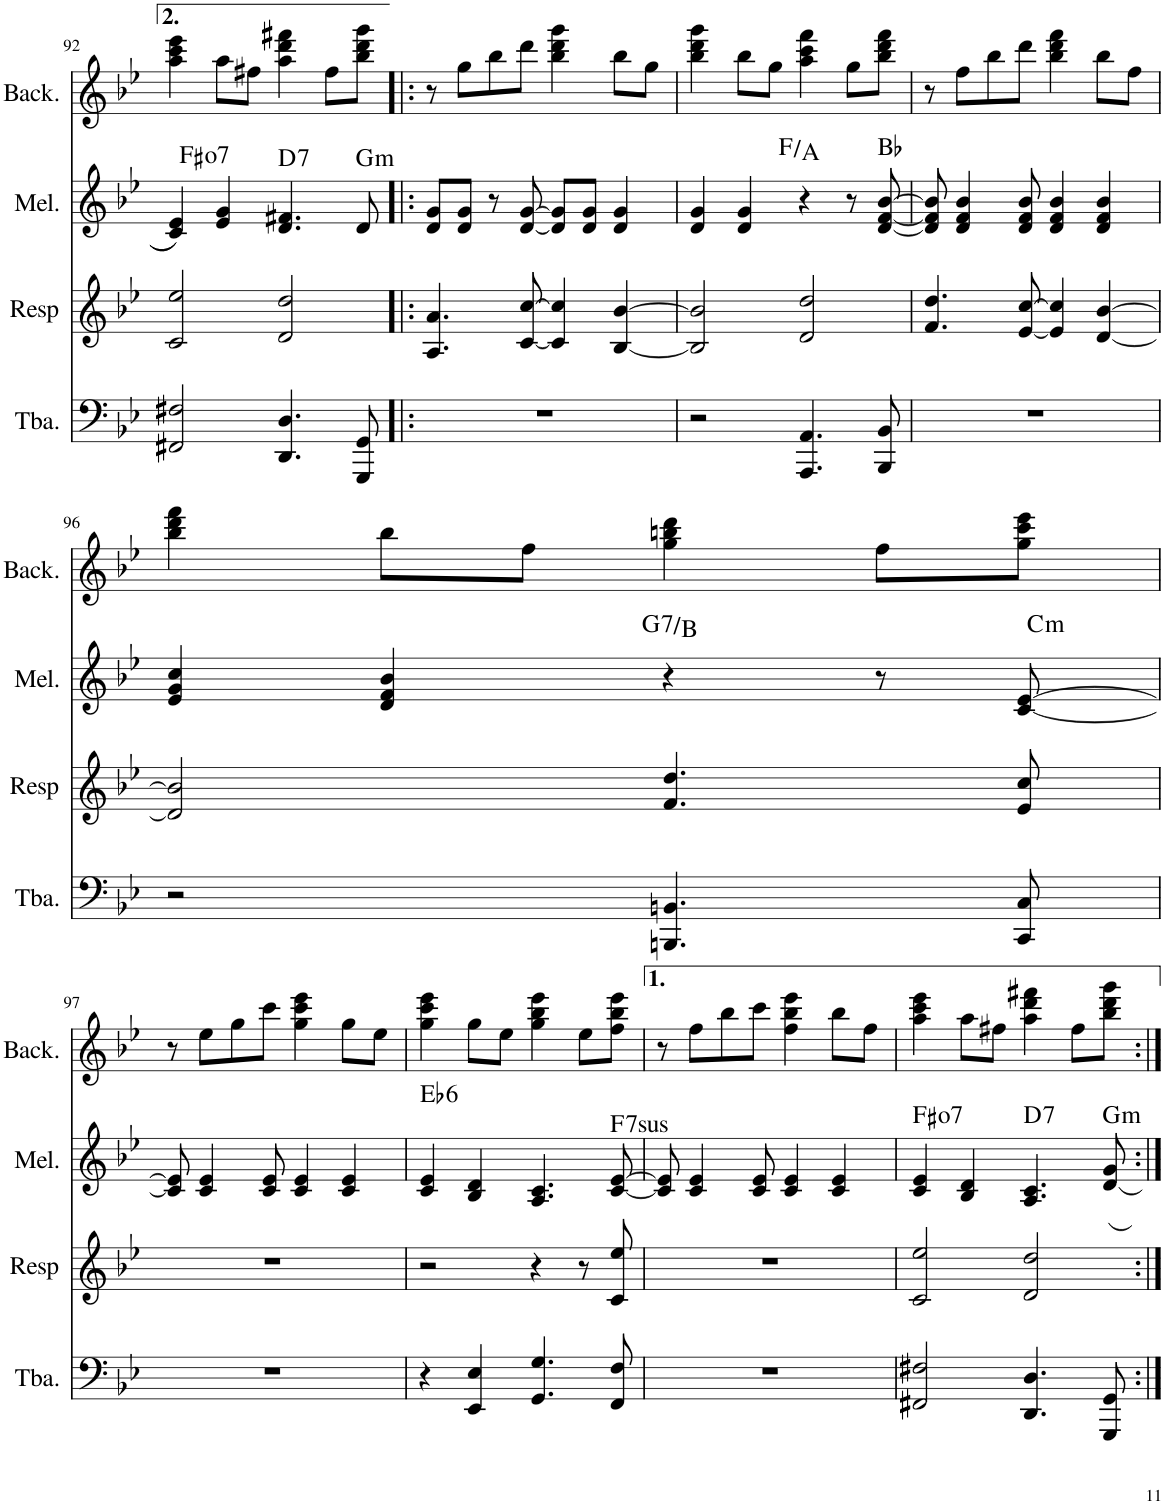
**kern	**kern	**kern	**harte	**kern
*part4	*part3	*part2	*part2	*part1
*staff4	*staff3	*staff2	*	*staff1
*I"Tuba	*I"Response	*I"Melody	*	*I"Backing Reeds
*I'Tba.	*I'Resp	*I'Mel.	*	*I'Back.
!!LO:PB:g=z
*clefF4	*clefG2	*clefG2	*	*clefG2
*	*ITrd5c9	*ITrd1c2	*	*
*k[b-e-]	*k[b-e-]	*k[b-e-]	*	*k[b-e-]
*M2/2	*M2/2	*M2/2	*	*M2/2
*met(c|)	*met(c|)	*met(c|)	*	*met(c|)
=92	=92	=92	=92	=92
!	!	!	!LO:H:kt=7	!
2FF#X/ 2F#X/	2c/ 2ee-/	4c/ 4e-/	F#:dim7	4aa\ 4ccc\ 4eee-\
.	.	4e-/ 4g/	.	8aa\L
.	.	.	.	8ff#X\J
!	!	!	!LO:H:kt=7	!
4.DD/ 4.D/	2d/ 2dd/	4.d/ 4.f#X/	D:7	4aa\ 4ddd\ 4fff#X\
.	.	.	.	8ff#\L
!	!	!	!LO:H:kt=m	!
8GGG/ 8GG/	.	8d/	G:min	8bb-\ 8ddd\ 8ggg\J
=93!|:	=93!|:	=93!|:	=93!|:	=93!|:
1r	4.A/ 4.a/	8d/ 8g/L	.	8r
.	.	8d/ 8g/J	.	8gg\L
.	.	8r	.	8bb-\
.	[8c/ [8cc/	[8d/ [8g/	.	8ddd\J
.	4c/] 4cc/]	8d/] 8g/]L	.	4bb-\ 4ddd\ 4ggg\
.	.	8d/ 8g/J	.	.
.	[4B-/ [4b-/	4d/ 4g/	.	8bb-\L
.	.	.	.	8gg\J
=94	=94	=94	=94	=94
2r	2B-/] 2b-/]	4d/ 4g/	.	4bb-\ 4ddd\ 4ggg\
.	.	4d/ 4g/	.	8bb-\L
.	.	.	.	8gg\J
4.AAA/ 4.AA/	2d/ 2dd/	4r	F:maj/3	4aa\ 4ccc\ 4fff\
.	.	8r	.	8gg\L
8BBB-/ 8BB-/	.	[8d/ [8f/ [8b-/	Bb:maj	8bb-\ 8ddd\ 8fff\J
=95	=95	=95	=95	=95
1r	4.f/ 4.dd/	8d/] 8f/] 8b-/]	.	8r
.	.	4d/ 4f/ 4b-/	.	8ff\L
.	.	.	.	8bb-\
.	[8e-/ [8cc/	8d/ 8f/ 8b-/	.	8ddd\J
.	4e-/] 4cc/]	4d/ 4f/ 4b-/	.	4bb-\ 4ddd\ 4fff\
.	[4d/ [4b-/	4d/ 4f/ 4b-/	.	8bb-\L
.	.	.	.	8ff\J
!!LO:LB:g=z
=96	=96	=96	=96	=96
2r	2d/] 2b-/]	4e-/ 4g/ 4cc/	.	4bb-\ 4ddd\ 4fff\
.	.	4d/ 4f/ 4b-/	.	8bb-\L
.	.	.	.	8ff\J
!	!	!	!LO:H:kt=7	!
4.BBBn/ 4.BBn/	4.f/ 4.dd/	4r	G:7/3	4gg\ 4bbn\ 4ddd\
.	.	8r	.	8ff\L
!	!	!	!LO:H:kt=m	!
8CC/ 8C/	8e-/ 8cc/	[8c/ [8e-/	C:min	8gg\ 8ccc\ 8eee-\J
!!LO:LB:g=z
=97	=97	=97	=97	=97
1r	1r	8c/] 8e-/]	.	8r
.	.	4c/ 4e-/	.	8ee-\L
.	.	.	.	8gg\
.	.	8c/ 8e-/	.	8ccc\J
.	.	4c/ 4e-/	.	4gg\ 4ccc\ 4eee-\
.	.	4c/ 4e-/	.	8gg\L
.	.	.	.	8ee-\J
=98	=98	=98	=98	=98
!	!	!	!LO:H:kt=6	!
4r	2r	4c/ 4e-/	Eb:maj6	4gg\ 4ccc\ 4eee-\
4EE-/ 4E-/	.	4B-/ 4d/	.	8gg\L
.	.	.	.	8ee-\J
4.GG/ 4.G/	4r	4.A/ 4.c/	.	4gg\ 4bb-\ 4eee-\
.	8r	.	.	8ee-\L
!	!	!	!LO:H:kt=7sus	!
8FF/ 8F/	8c/ 8ee-/	[8c/ [8e-/	F:sus4(7)	8ff\ 8bb-\ 8eee-\J
=99	=99	=99	=99	=99
1r	1r	8c/] 8e-/]	.	8r
.	.	4c/ 4e-/	.	8ff\L
.	.	.	.	8bb-\
.	.	8c/ 8e-/	.	8ccc\J
.	.	4c/ 4e-/	.	4ff\ 4bb-\ 4eee-\
.	.	4c/ 4e-/	.	8bb-\L
.	.	.	.	8ff\J
=100	=100	=100	=100	=100
!	!	!	!LO:H:kt=7	!
2FF#X/ 2F#X/	2c/ 2ee-/	4c/ 4e-/	F#:dim7	4aa\ 4ccc\ 4eee-\
.	.	4B-/ 4d/	.	8aa\L
.	.	.	.	8ff#X\J
!	!	!	!LO:H:kt=7	!
4.DD/ 4.D/	2d/ 2dd/	4.A/ 4.c/	D:7	4aa\ 4ddd\ 4fff#X\
.	.	.	.	8ff#\L
!	!	!	!LO:H:kt=m	!
8GGG/ 8GG/	.	8d/ 8g/	G:min	8bb-\ 8ddd\ 8ggg\J
=:|!	=:|!	=:|!	=:|!	=:|!
*-	*-	*-	*-	*-
